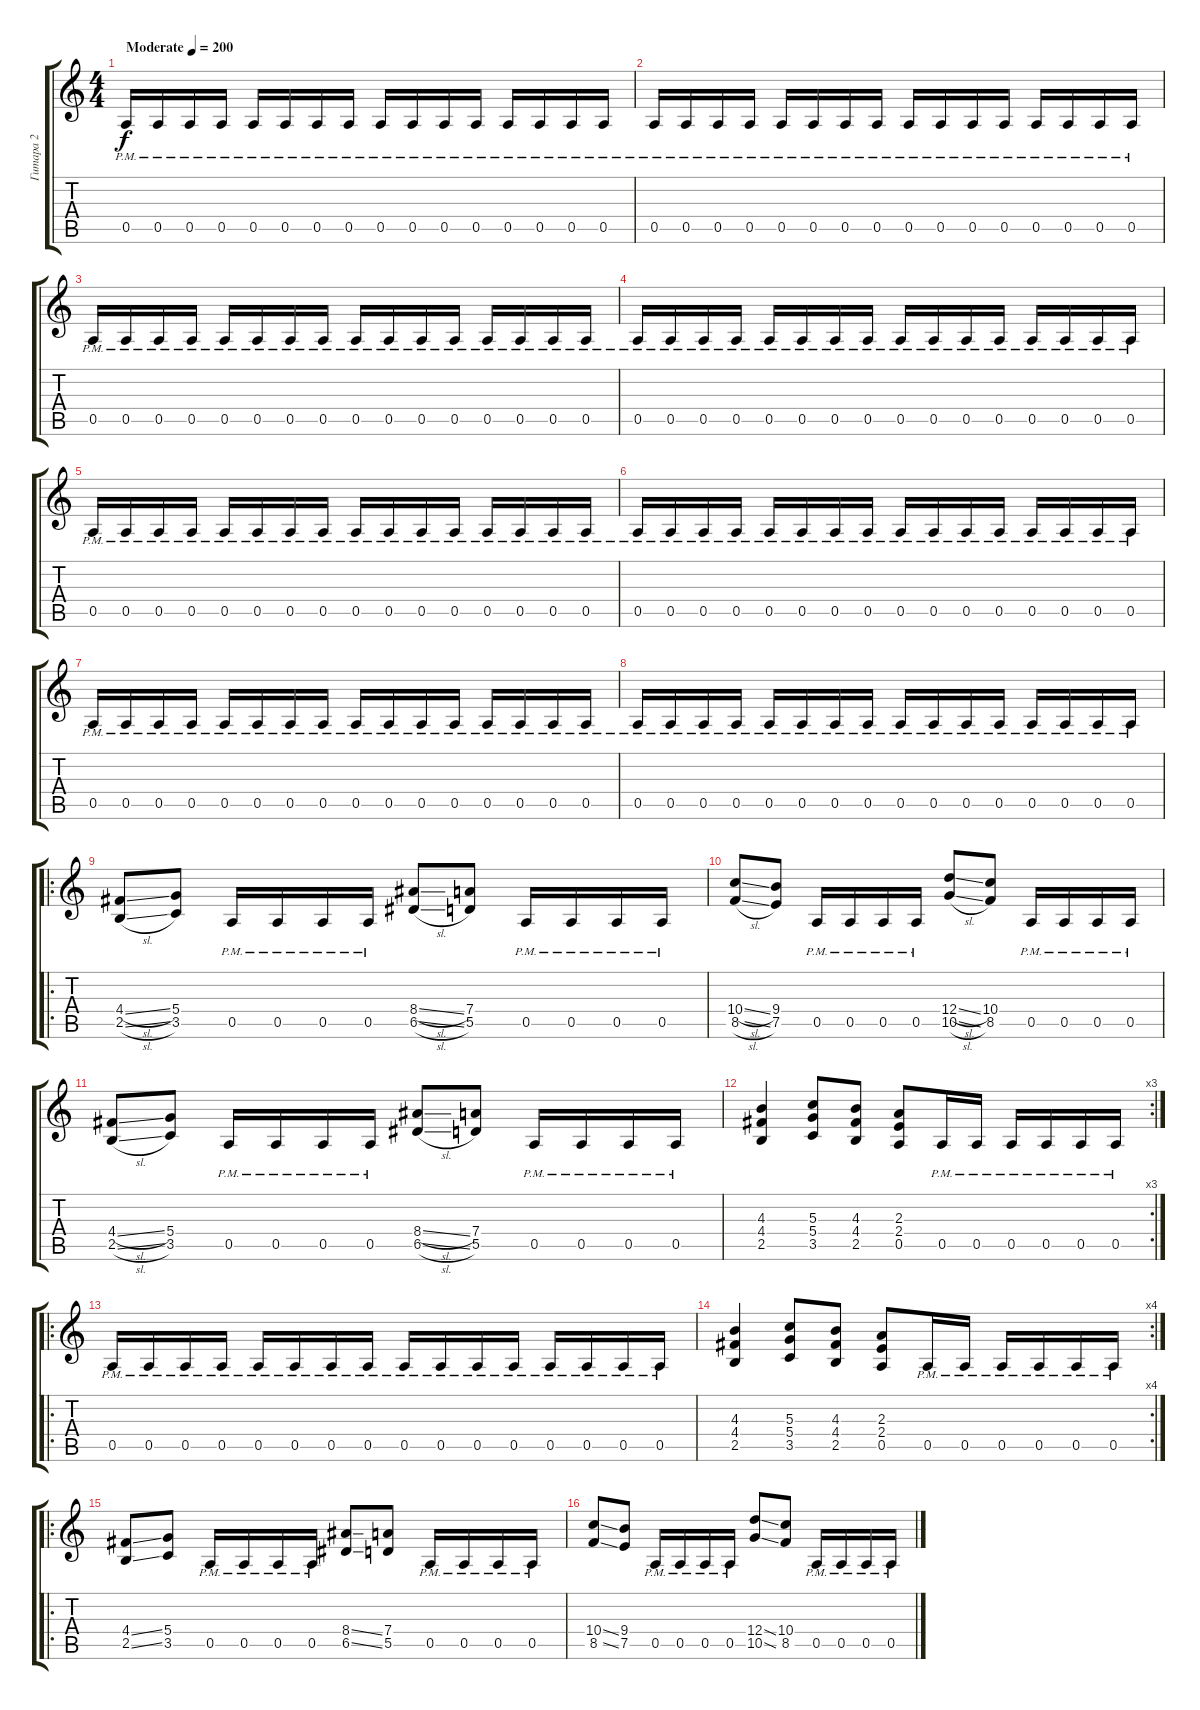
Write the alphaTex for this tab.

\track ("Гитара 2" "Гитара 2") {instrument distortionguitar}
\staff {score tabs}
\tuning (E4 B3 G3 D3 A2 E2) {hide}
\ts (4 4)
\tempo (200 "Moderate")
\clef g2
\ks c
0.5{pm}.16{dy f instrument distortionguitar} 0.5{pm}.16 0.5{pm}.16 0.5{pm}.16 0.5{pm}.16 0.5{pm}.16 0.5{pm}.16 0.5{pm}.16 0.5{pm}.16 0.5{pm}.16 0.5{pm}.16 0.5{pm}.16 0.5{pm}.16 0.5{pm}.16 0.5{pm}.16 0.5{pm}.16 |
0.5{pm}.16 0.5{pm}.16 0.5{pm}.16 0.5{pm}.16 0.5{pm}.16 0.5{pm}.16 0.5{pm}.16 0.5{pm}.16 0.5{pm}.16 0.5{pm}.16 0.5{pm}.16 0.5{pm}.16 0.5{pm}.16 0.5{pm}.16 0.5{pm}.16 0.5{pm}.16 |
0.5{pm}.16 0.5{pm}.16 0.5{pm}.16 0.5{pm}.16 0.5{pm}.16 0.5{pm}.16 0.5{pm}.16 0.5{pm}.16 0.5{pm}.16 0.5{pm}.16 0.5{pm}.16 0.5{pm}.16 0.5{pm}.16 0.5{pm}.16 0.5{pm}.16 0.5{pm}.16 |
0.5{pm}.16 0.5{pm}.16 0.5{pm}.16 0.5{pm}.16 0.5{pm}.16 0.5{pm}.16 0.5{pm}.16 0.5{pm}.16 0.5{pm}.16 0.5{pm}.16 0.5{pm}.16 0.5{pm}.16 0.5{pm}.16 0.5{pm}.16 0.5{pm}.16 0.5{pm}.16 |
0.5{pm}.16 0.5{pm}.16 0.5{pm}.16 0.5{pm}.16 0.5{pm}.16 0.5{pm}.16 0.5{pm}.16 0.5{pm}.16 0.5{pm}.16 0.5{pm}.16 0.5{pm}.16 0.5{pm}.16 0.5{pm}.16 0.5{pm}.16 0.5{pm}.16 0.5{pm}.16 |
0.5{pm}.16 0.5{pm}.16 0.5{pm}.16 0.5{pm}.16 0.5{pm}.16 0.5{pm}.16 0.5{pm}.16 0.5{pm}.16 0.5{pm}.16 0.5{pm}.16 0.5{pm}.16 0.5{pm}.16 0.5{pm}.16 0.5{pm}.16 0.5{pm}.16 0.5{pm}.16 |
0.5{pm}.16 0.5{pm}.16 0.5{pm}.16 0.5{pm}.16 0.5{pm}.16 0.5{pm}.16 0.5{pm}.16 0.5{pm}.16 0.5{pm}.16 0.5{pm}.16 0.5{pm}.16 0.5{pm}.16 0.5{pm}.16 0.5{pm}.16 0.5{pm}.16 0.5{pm}.16 |
0.5{pm}.16 0.5{pm}.16 0.5{pm}.16 0.5{pm}.16 0.5{pm}.16 0.5{pm}.16 0.5{pm}.16 0.5{pm}.16 0.5{pm}.16 0.5{pm}.16 0.5{pm}.16 0.5{pm}.16 0.5{pm}.16 0.5{pm}.16 0.5{pm}.16 0.5{pm}.16 |
\ro
(4.4{sl} 2.5{sl}).8 (5.4 3.5).8 0.5{pm}.16 0.5{pm}.16 0.5{pm}.16 0.5{pm}.16 (8.4{sl} 6.5{sl}).8 (7.4 5.5).8 0.5{pm}.16 0.5{pm}.16 0.5{pm}.16 0.5{pm}.16 |
(10.4{sl} 8.5{sl}).8 (9.4 7.5).8 0.5{pm}.16 0.5{pm}.16 0.5{pm}.16 0.5{pm}.16 (12.4{sl} 10.5{sl}).8 (10.4 8.5).8 0.5{pm}.16 0.5{pm}.16 0.5{pm}.16 0.5{pm}.16 |
(4.4{sl} 2.5{sl}).8 (5.4 3.5).8 0.5{pm}.16 0.5{pm}.16 0.5{pm}.16 0.5{pm}.16 (8.4{sl} 6.5{sl}).8 (7.4 5.5).8 0.5{pm}.16 0.5{pm}.16 0.5{pm}.16 0.5{pm}.16 |
\rc 3
(4.3 4.4 2.5).4 (5.3 5.4 3.5).8 (4.3 4.4 2.5).8 (2.3 2.4 0.5).8 0.5{pm}.16 0.5{pm}.16 0.5{pm}.16 0.5{pm}.16 0.5{pm}.16 0.5{pm}.16 |
\ro
0.5{pm}.16 0.5{pm}.16 0.5{pm}.16 0.5{pm}.16 0.5{pm}.16 0.5{pm}.16 0.5{pm}.16 0.5{pm}.16 0.5{pm}.16 0.5{pm}.16 0.5{pm}.16 0.5{pm}.16 0.5{pm}.16 0.5{pm}.16 0.5{pm}.16 0.5{pm}.16 |
\rc 4
(4.3 4.4 2.5).4 (5.3 5.4 3.5).8 (4.3 4.4 2.5).8 (2.3 2.4 0.5).8 0.5{pm}.16 0.5{pm}.16 0.5{pm}.16 0.5{pm}.16 0.5{pm}.16 0.5{pm}.16 |
\ro
(4.4{ss} 2.5{ss}).8 (5.4 3.5).8 0.5{pm}.16 0.5{pm}.16 0.5{pm}.16 0.5{pm}.16 (8.4{ss} 6.5{ss}).8 (7.4 5.5).8 0.5{pm}.16 0.5{pm}.16 0.5{pm}.16 0.5{pm}.16 |
(10.4{ss} 8.5{ss}).8 (9.4 7.5).8 0.5{pm}.16 0.5{pm}.16 0.5{pm}.16 0.5{pm}.16 (12.4{ss} 10.5{ss}).8 (10.4 8.5).8 0.5{pm}.16 0.5{pm}.16 0.5{pm}.16 0.5{pm}.16
